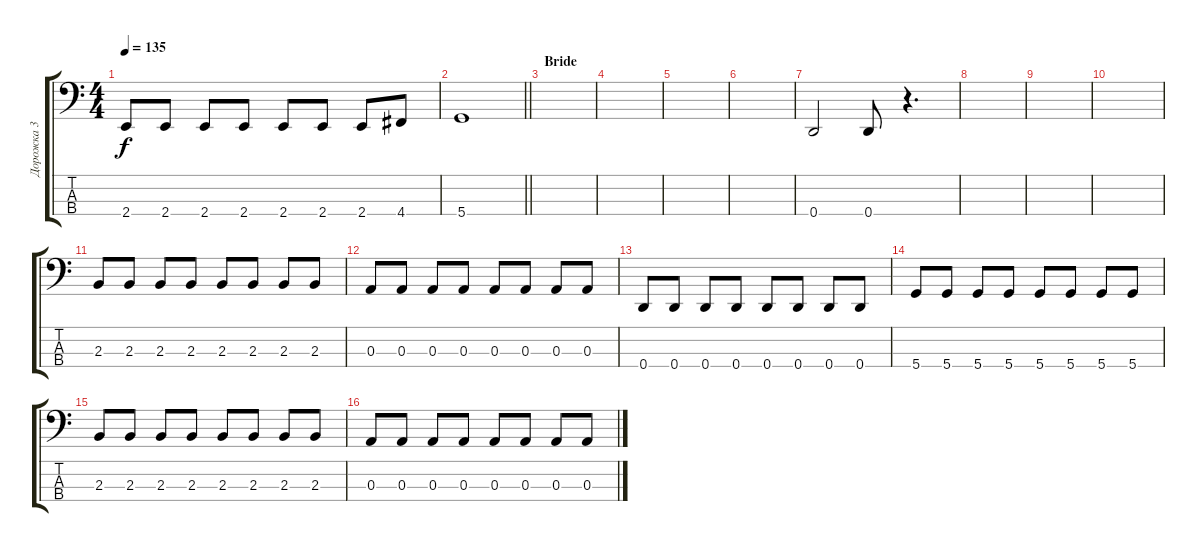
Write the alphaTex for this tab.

\track ("Дорожка 3" "Дорожка 3") {instrument electricbassfinger}
\staff {score tabs}
\tuning (G2 D2 A1 D1) {hide}
\ts (4 4)
\tempo 135
\clef f4
\ks c
2.4.8{dy f} 2.4.8 2.4.8 2.4.8 2.4.8 2.4.8 2.4.8 4.4.8 |
\barLineRight lightlight
5.4.1 |
\section ("" "Bride")
|
|
|
|
0.4.2 0.4.8 r.4{d} |
|
|
|
2.3.8 2.3.8 2.3.8 2.3.8 2.3.8 2.3.8 2.3.8 2.3.8 |
0.3.8 0.3.8 0.3.8 0.3.8 0.3.8 0.3.8 0.3.8 0.3.8 |
0.4.8 0.4.8 0.4.8 0.4.8 0.4.8 0.4.8 0.4.8 0.4.8 |
5.4.8 5.4.8 5.4.8 5.4.8 5.4.8 5.4.8 5.4.8 5.4.8 |
2.3.8 2.3.8 2.3.8 2.3.8 2.3.8 2.3.8 2.3.8 2.3.8 |
0.3.8 0.3.8 0.3.8 0.3.8 0.3.8 0.3.8 0.3.8 0.3.8
